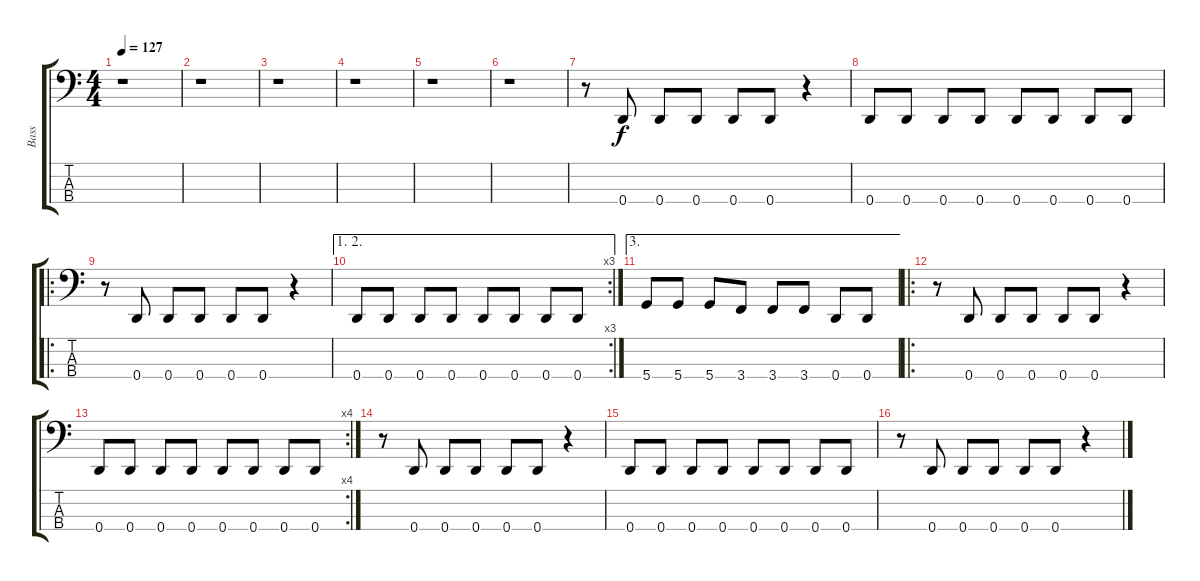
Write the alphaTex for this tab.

\track ("Bass" "Bass") {instrument electricbassfinger}
\staff {score tabs}
\tuning (F2 C2 G1 D1) {hide}
\ts (4 4)
\tempo 127
\clef f4
\ks c
r.1{dy f instrument electricbassfinger} |
r.1 |
r.1 |
r.1 |
r.1 |
r.1 |
r.8 0.4.8 0.4.8 0.4.8 0.4.8 0.4.8 r.4 |
0.4.8 0.4.8 0.4.8 0.4.8 0.4.8 0.4.8 0.4.8 0.4.8 |
\ro
r.8 0.4.8 0.4.8 0.4.8 0.4.8 0.4.8 r.4 |
\ae (1 2)
\rc 3
0.4.8 0.4.8 0.4.8 0.4.8 0.4.8 0.4.8 0.4.8 0.4.8 |
\ae 3
5.4.8 5.4.8 5.4.8 3.4.8 3.4.8 3.4.8 0.4.8 0.4.8 |
\ro
r.8 0.4.8 0.4.8 0.4.8 0.4.8 0.4.8 r.4 |
\rc 4
0.4.8 0.4.8 0.4.8 0.4.8 0.4.8 0.4.8 0.4.8 0.4.8 |
r.8 0.4.8 0.4.8 0.4.8 0.4.8 0.4.8 r.4 |
0.4.8 0.4.8 0.4.8 0.4.8 0.4.8 0.4.8 0.4.8 0.4.8 |
r.8 0.4.8 0.4.8 0.4.8 0.4.8 0.4.8 r.4
